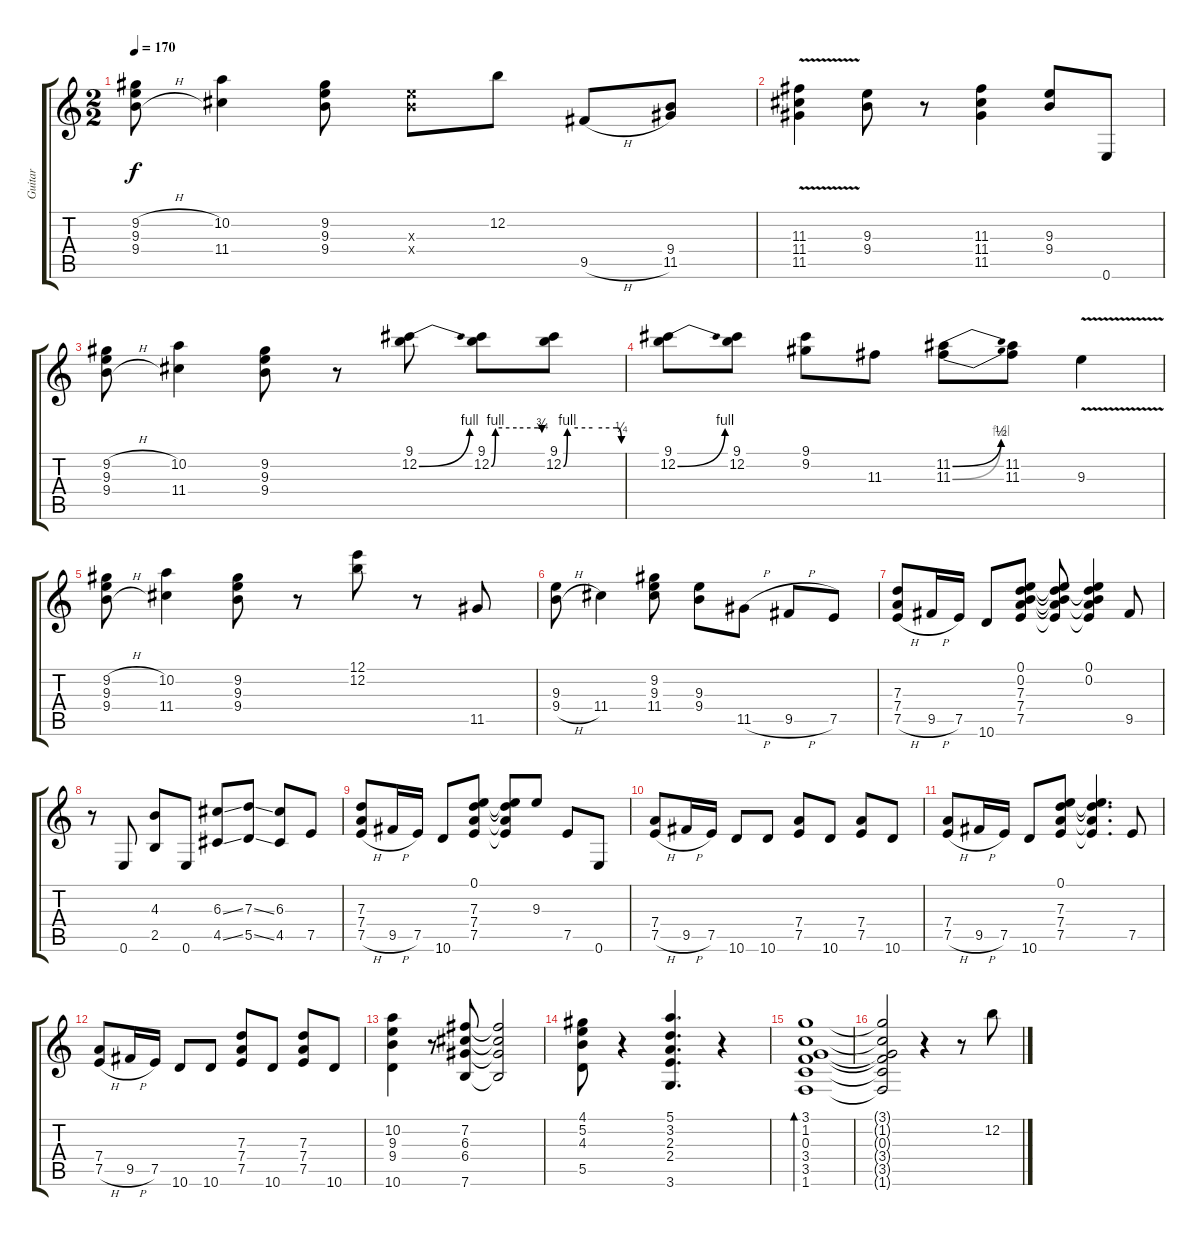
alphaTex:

\track ("Guitar" "Guitar") {mute instrument electricguitarclean}
\staff {score tabs}
\tuning (E4 B3 G3 D3 A2 E2) {hide}
\ts (2 2)
\tempo 170
\clef g2
\ks c
(9.2{h} 9.3 9.4{h}).8{dy f} (10.2 11.4).4 (9.2 9.3 9.4).8 (9.3{x} 9.4{x}).8 12.2.8 9.5{h}.8 (9.4 11.5).8 |
(11.3{v} 11.4{v} 11.5{v}).4 (9.3 9.4).8 r.8 (11.3 11.4 11.5).4 (9.3 9.4).8 0.6.8 |
(9.2{h} 9.3 9.4{h}).8 (10.2 11.4).4 (9.2 9.3 9.4).8 r.8 (9.1 12.2{be (bend 0 0 60 4)}).8 (9.1 12.2{be (custom 0 0 5 4 30 4 55 4 60 3)}).8 (9.1 12.2{be (custom 0 0 4 4 30 4 55 4 60 1)}).8 |
(9.1 12.2{be (bend 0 0 60 4)}).8 (9.1 12.2).8 (9.1 9.2).8 11.3.8 (11.2{be (bend 0 0 60 2)} 11.3{be (bend 0 0 60 4)}).8 (11.2 11.3).8 9.3{v}.4 |
(9.2{h} 9.3 9.4{h}).8 (10.2 11.4).4 (9.2 9.3 9.4).8 r.8 (12.1 12.2).8 r.8 11.5.8 |
(9.3 9.4{h}).8 11.4.4 (9.2 9.3 11.4).8 (9.3 9.4).8 11.5{h}.8 9.5{h}.8 7.5.8 |
(7.3 7.4 7.5{h}).8 9.5{h}.16 7.5.16 10.6.8 (0.1 0.2 7.3 7.4 7.5).8 (0.1{t} 0.2{t} 7.3{t} 7.4{t} 7.5{t}).8 (0.1 0.2 7.3{t} 7.4{t} 7.5{t}).4 9.5.8 |
r.8 0.6.8 (4.3 2.5).8 0.6.8 (6.3{ss} 4.5{ss}).8 (7.3{ss} 5.5{ss}).8 (6.3 4.5).8 7.5.8 |
(7.3 7.4 7.5{h}).8 9.5{h}.16 7.5.16 10.6.8 (0.1 7.3 7.4 7.5).8 (0.1{t} 7.3{t} 7.4{t} 7.5{t}).8 9.3.8 7.5.8 0.6.8 |
(7.4 7.5{h}).8 9.5{h}.16 7.5.16 10.6.8 10.6.8 (7.4 7.5).8 10.6.8 (7.4 7.5).8 10.6.8 |
(7.4 7.5{h}).8 9.5{h}.16 7.5.16 10.6.8 (0.1 7.3 7.4 7.5).8 (0.1{t} 7.3{t} 7.4{t} 7.5{t}).4{d} 7.5.8 |
(7.4 7.5{h}).8 9.5{h}.16 7.5.16 10.6.8 10.6.8 (7.3 7.4 7.5).8 10.6.8 (7.3 7.4 7.5).8 10.6.8 |
(10.2 9.3 9.4 10.6).4 r.8 (7.2 6.3 6.4 7.6).8 (7.2{t} 6.3{t} 6.4{t} 7.6{t}).2 |
(4.1 5.2 4.3 5.5).8 r.4 (5.1 3.2 2.3 2.4 3.6).4{d} r.4 |
(3.1 1.2 0.3 3.4 3.5 1.6).1{bd 480} |
(3.1{t} 1.2{t} 0.3{t} 3.4{t} 3.5{t} 1.6{t}).2 r.4 r.8 12.2.8
